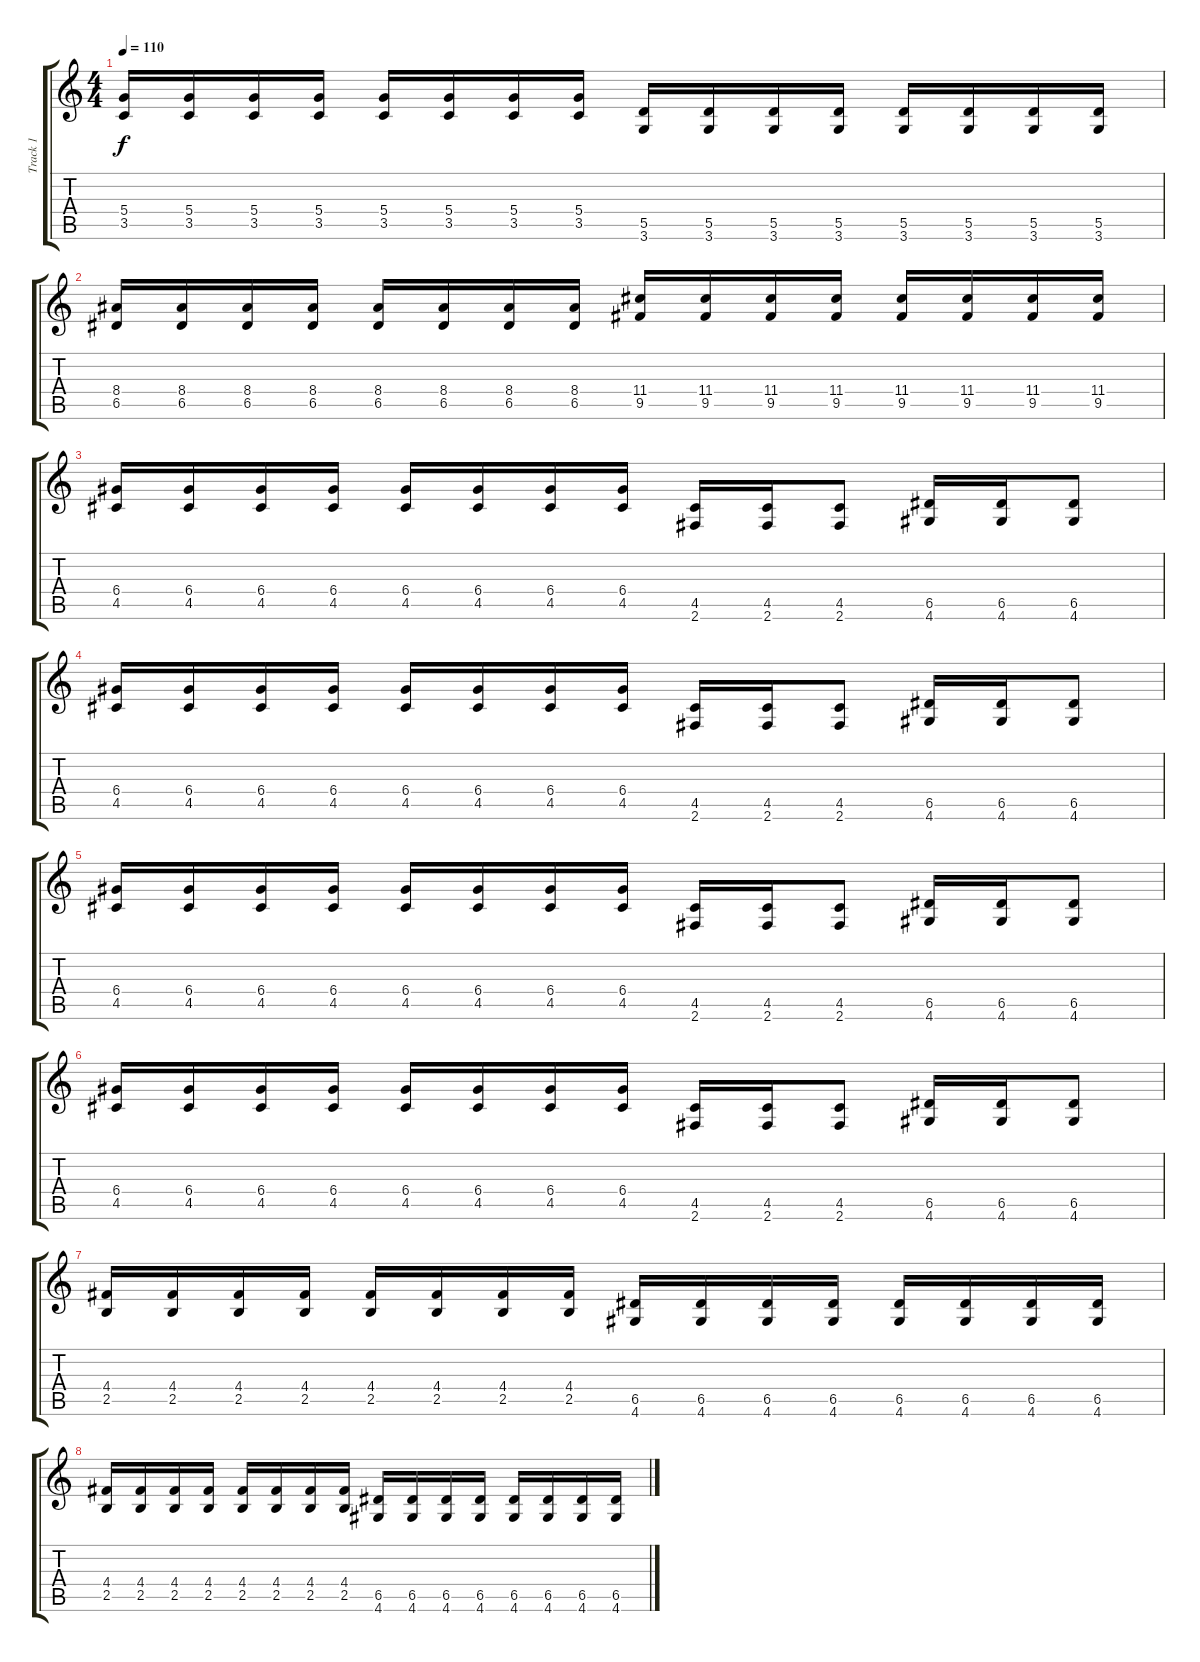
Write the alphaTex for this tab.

\track ("Track 1" "Track 1") {instrument distortionguitar}
\staff {score tabs}
\tuning (E4 B3 G3 D3 A2 E2) {hide}
\ts (4 4)
\tempo 110
\clef g2
\ks c
(5.4 3.5).16{dy f} (5.4 3.5).16 (5.4 3.5).16 (5.4 3.5).16 (5.4 3.5).16 (5.4 3.5).16 (5.4 3.5).16 (5.4 3.5).16 (5.5 3.6).16 (5.5 3.6).16 (5.5 3.6).16 (5.5 3.6).16 (5.5 3.6).16 (5.5 3.6).16 (5.5 3.6).16 (5.5 3.6).16 |
(8.4 6.5).16 (8.4 6.5).16 (8.4 6.5).16 (8.4 6.5).16 (8.4 6.5).16 (8.4 6.5).16 (8.4 6.5).16 (8.4 6.5).16 (11.4 9.5).16 (11.4 9.5).16 (11.4 9.5).16 (11.4 9.5).16 (11.4 9.5).16 (11.4 9.5).16 (11.4 9.5).16 (11.4 9.5).16 |
(6.4 4.5).16 (6.4 4.5).16 (6.4 4.5).16 (6.4 4.5).16 (6.4 4.5).16 (6.4 4.5).16 (6.4 4.5).16 (6.4 4.5).16 (4.5 2.6).16 (4.5 2.6).16 (4.5 2.6).8 (6.5 4.6).16 (6.5 4.6).16 (6.5 4.6).8 |
(6.4 4.5).16 (6.4 4.5).16 (6.4 4.5).16 (6.4 4.5).16 (6.4 4.5).16 (6.4 4.5).16 (6.4 4.5).16 (6.4 4.5).16 (4.5 2.6).16 (4.5 2.6).16 (4.5 2.6).8 (6.5 4.6).16 (6.5 4.6).16 (6.5 4.6).8 |
(6.4 4.5).16 (6.4 4.5).16 (6.4 4.5).16 (6.4 4.5).16 (6.4 4.5).16 (6.4 4.5).16 (6.4 4.5).16 (6.4 4.5).16 (4.5 2.6).16 (4.5 2.6).16 (4.5 2.6).8 (6.5 4.6).16 (6.5 4.6).16 (6.5 4.6).8 |
(6.4 4.5).16 (6.4 4.5).16 (6.4 4.5).16 (6.4 4.5).16 (6.4 4.5).16 (6.4 4.5).16 (6.4 4.5).16 (6.4 4.5).16 (4.5 2.6).16 (4.5 2.6).16 (4.5 2.6).8 (6.5 4.6).16 (6.5 4.6).16 (6.5 4.6).8 |
(4.4 2.5).16 (4.4 2.5).16 (4.4 2.5).16 (4.4 2.5).16 (4.4 2.5).16 (4.4 2.5).16 (4.4 2.5).16 (4.4 2.5).16 (6.5 4.6).16 (6.5 4.6).16 (6.5 4.6).16 (6.5 4.6).16 (6.5 4.6).16 (6.5 4.6).16 (6.5 4.6).16 (6.5 4.6).16 |
(4.4 2.5).16 (4.4 2.5).16 (4.4 2.5).16 (4.4 2.5).16 (4.4 2.5).16 (4.4 2.5).16 (4.4 2.5).16 (4.4 2.5).16 (6.5 4.6).16 (6.5 4.6).16 (6.5 4.6).16 (6.5 4.6).16 (6.5 4.6).16 (6.5 4.6).16 (6.5 4.6).16 (6.5 4.6).16
